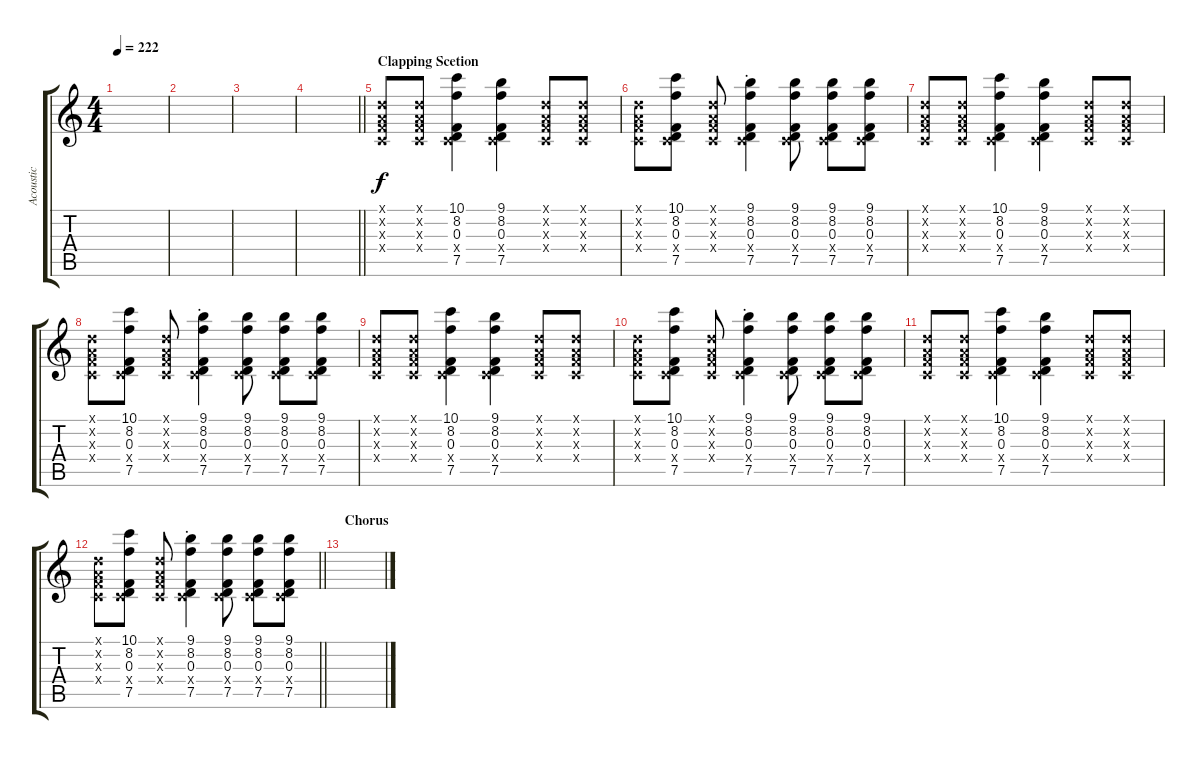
\track ("Acoustic" "Acoustic") {instrument acousticguitarnylon}
\staff {score tabs}
\tuning (D4 A3 F3 C3 G2 D2) {hide}
\ts (4 4)
\tempo 222
\clef g2
\ks c
|
|
|
\barLineRight lightlight
|
\section ("" "Clapping Scetion")
(0.1{x} 0.2{x} 0.3{x} 0.4{x}).8 (0.1{x} 0.2{x} 0.3{x} 0.4{x}).8 (10.1 8.2 0.3 0.4{x} 7.5).4 (9.1 8.2 0.3 0.4{x} 7.5).4 (0.1{x} 0.2{x} 0.3{x} 0.4{x}).8 (0.1{x} 0.2{x} 0.3{x} 0.4{x}).8 |
(0.1{x} 0.2{x} 0.3{x} 0.4{x}).8 (10.1 8.2 0.3 0.4{x} 7.5).8 (0.1{x} 0.2{x} 0.3{x} 0.4{x}).8 (9.1{st} 8.2 0.3{st} 0.4{x} 7.5{st}).4 (9.1 8.2 0.3 0.4{x} 7.5).8 (9.1 8.2 0.3 0.4{x} 7.5).8 (9.1 8.2 0.3 0.4{x} 7.5).8 |
(0.1{x} 0.2{x} 0.3{x} 0.4{x}).8 (0.1{x} 0.2{x} 0.3{x} 0.4{x}).8 (10.1 8.2 0.3 0.4{x} 7.5).4 (9.1 8.2 0.3 0.4{x} 7.5).4 (0.1{x} 0.2{x} 0.3{x} 0.4{x}).8 (0.1{x} 0.2{x} 0.3{x} 0.4{x}).8 |
(0.1{x} 0.2{x} 0.3{x} 0.4{x}).8 (10.1 8.2 0.3 0.4{x} 7.5).8 (0.1{x} 0.2{x} 0.3{x} 0.4{x}).8 (9.1{st} 8.2 0.3{st} 0.4{x} 7.5{st}).4 (9.1 8.2 0.3 0.4{x} 7.5).8 (9.1 8.2 0.3 0.4{x} 7.5).8 (9.1 8.2 0.3 0.4{x} 7.5).8 |
(0.1{x} 0.2{x} 0.3{x} 0.4{x}).8 (0.1{x} 0.2{x} 0.3{x} 0.4{x}).8 (10.1 8.2 0.3 0.4{x} 7.5).4 (9.1 8.2 0.3 0.4{x} 7.5).4 (0.1{x} 0.2{x} 0.3{x} 0.4{x}).8 (0.1{x} 0.2{x} 0.3{x} 0.4{x}).8 |
(0.1{x} 0.2{x} 0.3{x} 0.4{x}).8 (10.1 8.2 0.3 0.4{x} 7.5).8 (0.1{x} 0.2{x} 0.3{x} 0.4{x}).8 (9.1{st} 8.2 0.3{st} 0.4{x} 7.5{st}).4 (9.1 8.2 0.3 0.4{x} 7.5).8 (9.1 8.2 0.3 0.4{x} 7.5).8 (9.1 8.2 0.3 0.4{x} 7.5).8 |
(0.1{x} 0.2{x} 0.3{x} 0.4{x}).8 (0.1{x} 0.2{x} 0.3{x} 0.4{x}).8 (10.1 8.2 0.3 0.4{x} 7.5).4 (9.1 8.2 0.3 0.4{x} 7.5).4 (0.1{x} 0.2{x} 0.3{x} 0.4{x}).8 (0.1{x} 0.2{x} 0.3{x} 0.4{x}).8 |
\barLineRight lightlight
(0.1{x} 0.2{x} 0.3{x} 0.4{x}).8 (10.1 8.2 0.3 0.4{x} 7.5).8 (0.1{x} 0.2{x} 0.3{x} 0.4{x}).8 (9.1{st} 8.2 0.3{st} 0.4{x} 7.5{st}).4 (9.1 8.2 0.3 0.4{x} 7.5).8 (9.1 8.2 0.3 0.4{x} 7.5).8 (9.1 8.2 0.3 0.4{x} 7.5).8 |
\section ("" "Chorus")
